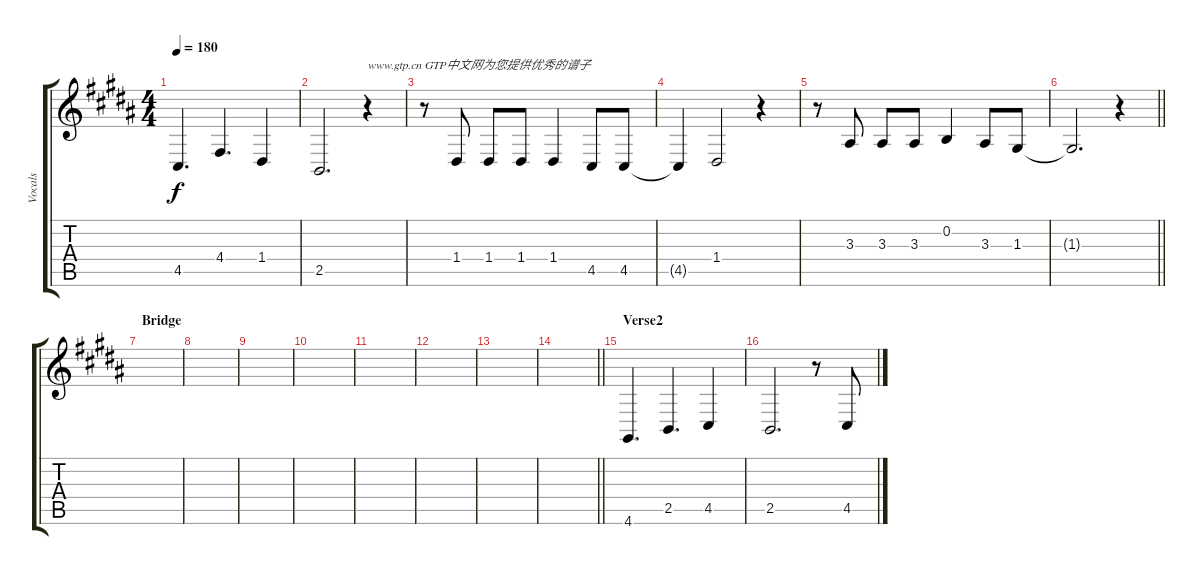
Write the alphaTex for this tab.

\track ("Vocals" "Vocals") {instrument baritonesax}
\staff {score tabs}
\tuning (E4 B3 G3 D3 A2 E2) {hide}
\ts (4 4)
\tempo 180
\clef g2
\ks g#minor
4.5.4{d dy f} 4.4.4{d} 1.4.4 |
2.5.2{d} r.4{txt "www.gtp.cn GTP中文网为您提供优秀的谱子"} |
r.8 1.4.8 1.4.8 1.4.8 1.4.4 4.5.8 4.5.8 |
4.5{t}.4 1.4.2 r.4 |
r.8 3.3.8 3.3.8 3.3.8 0.2.4 3.3.8 1.3.8 |
\barLineRight lightlight
1.3{t}.2{d} r.4 |
\section ("" "Bridge")
|
|
|
|
|
|
|
\barLineRight lightlight
|
\section ("" "Verse2")
4.6.4{d} 2.5.4{d} 4.5.4 |
2.5.2{d} r.8 4.5.8
